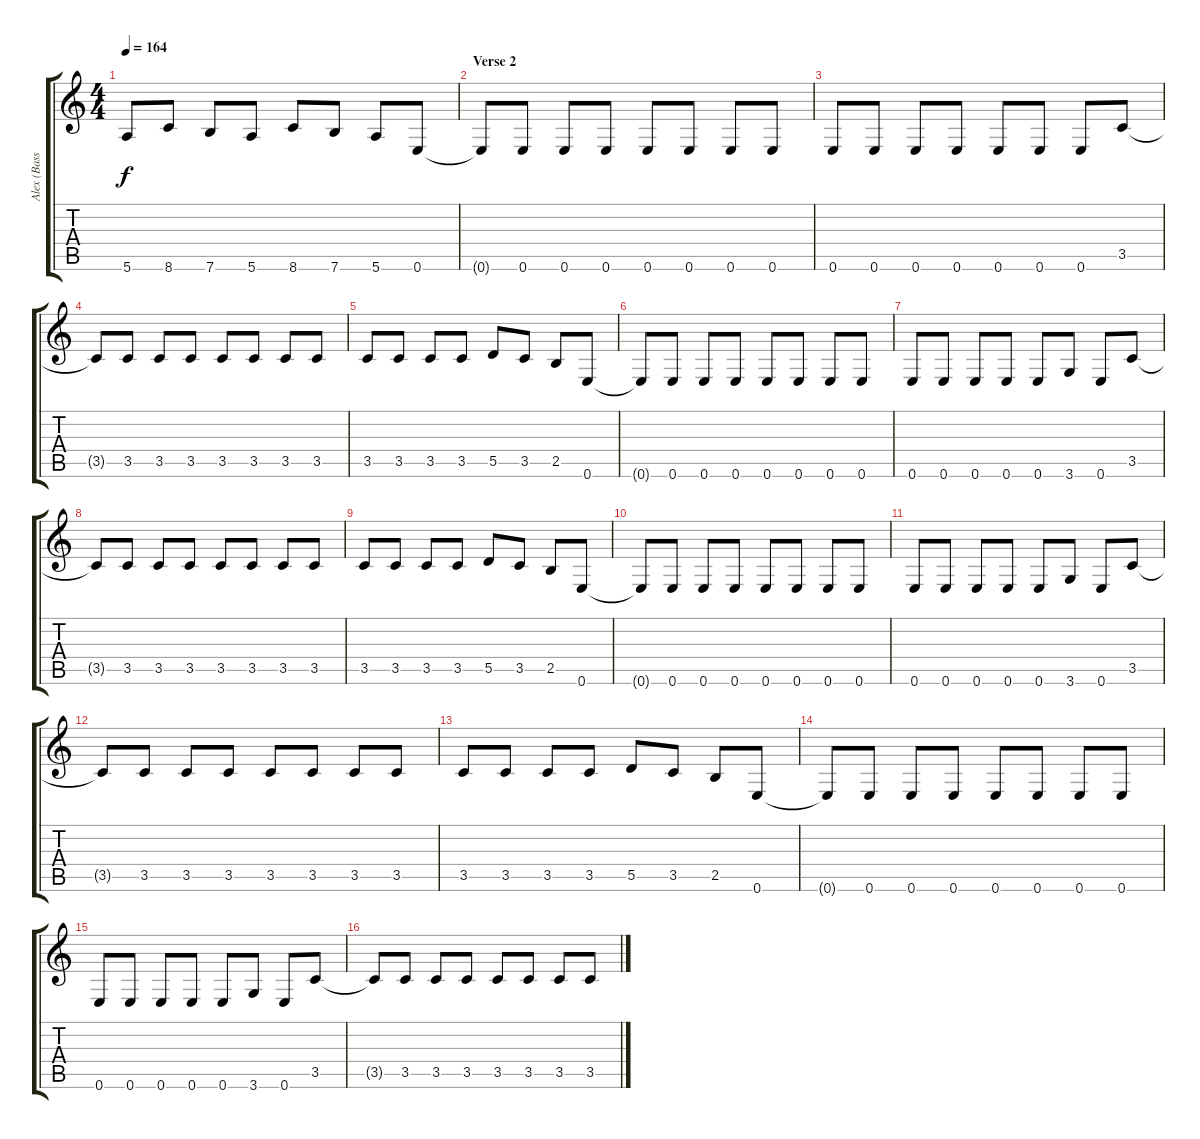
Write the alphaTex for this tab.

\track ("Alex (Bass)" "Alex (Bass") {instrument electricbasspick}
\staff {score tabs}
\tuning (E4 B3 G3 D3 A2 E2) {hide}
\ts (4 4)
\tempo 164
\clef g2
\ks c
5.6.8{dy f} 8.6.8 7.6.8 5.6.8 8.6.8 7.6.8 5.6.8 0.6.8 |
\section ("" "Verse 2")
0.6{t}.8 0.6.8 0.6.8 0.6.8 0.6.8 0.6.8 0.6.8 0.6.8 |
0.6.8 0.6.8 0.6.8 0.6.8 0.6.8 0.6.8 0.6.8 3.5.8 |
3.5{t}.8 3.5.8 3.5.8 3.5.8 3.5.8 3.5.8 3.5.8 3.5.8 |
3.5.8 3.5.8 3.5.8 3.5.8 5.5.8 3.5.8 2.5.8 0.6.8 |
0.6{t}.8 0.6.8 0.6.8 0.6.8 0.6.8 0.6.8 0.6.8 0.6.8 |
0.6.8 0.6.8 0.6.8 0.6.8 0.6.8 3.6.8 0.6.8 3.5.8 |
3.5{t}.8 3.5.8 3.5.8 3.5.8 3.5.8 3.5.8 3.5.8 3.5.8 |
3.5.8 3.5.8 3.5.8 3.5.8 5.5.8 3.5.8 2.5.8 0.6.8 |
0.6{t}.8 0.6.8 0.6.8 0.6.8 0.6.8 0.6.8 0.6.8 0.6.8 |
0.6.8 0.6.8 0.6.8 0.6.8 0.6.8 3.6.8 0.6.8 3.5.8 |
3.5{t}.8 3.5.8 3.5.8 3.5.8 3.5.8 3.5.8 3.5.8 3.5.8 |
3.5.8 3.5.8 3.5.8 3.5.8 5.5.8 3.5.8 2.5.8 0.6.8 |
0.6{t}.8 0.6.8 0.6.8 0.6.8 0.6.8 0.6.8 0.6.8 0.6.8 |
0.6.8 0.6.8 0.6.8 0.6.8 0.6.8 3.6.8 0.6.8 3.5.8 |
3.5{t}.8 3.5.8 3.5.8 3.5.8 3.5.8 3.5.8 3.5.8 3.5.8
